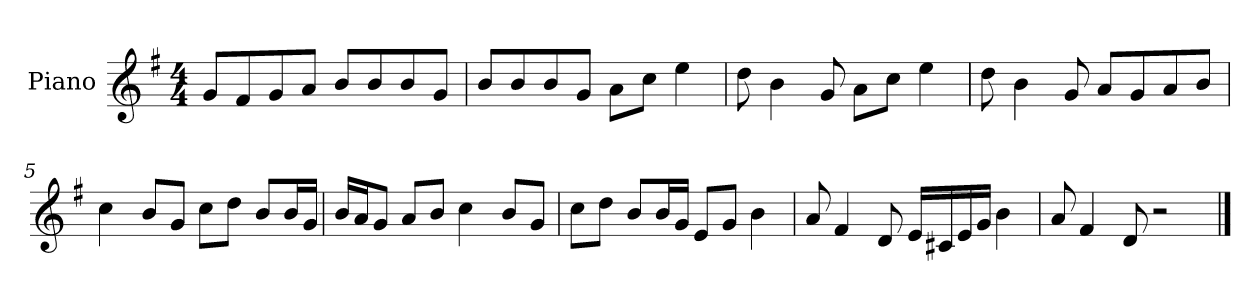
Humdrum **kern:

**kern
*part1
*staff1
*I"Piano
*I'P-no
*clefG2
*k[f#]
*M4/4
*MM90
=1
8g/L
8f#/
8g/
8a/J
8b/L
8b/
8b/
8g/J
=2
8b/L
8b/
8b/
8g/J
8a\L
8cc\J
4ee\
=3
8dd\
4b\
8g/
8a\L
8cc\J
4ee\
=4
8dd\
4b\
8g/
8a/L
8g/
8a/
8b/J
=5
4cc\
8b/L
8g/J
8cc\L
8dd\J
8b/L
16b/L
16g/JJ
!!LO:LB:g=z
=6
16b/LL
16a/J
8g/J
8a/L
8b/J
4cc\
8b/L
8g/J
=7
8cc\L
8dd\J
8b/L
16b/L
16g/JJ
8e/L
8g/J
4b\
=8
8a/
4f#/
8d/
16e/LL
16c#X/
16e/
16g/JJ
4b\
=9
8a/
4f#/
8d/
2r
==
*-
